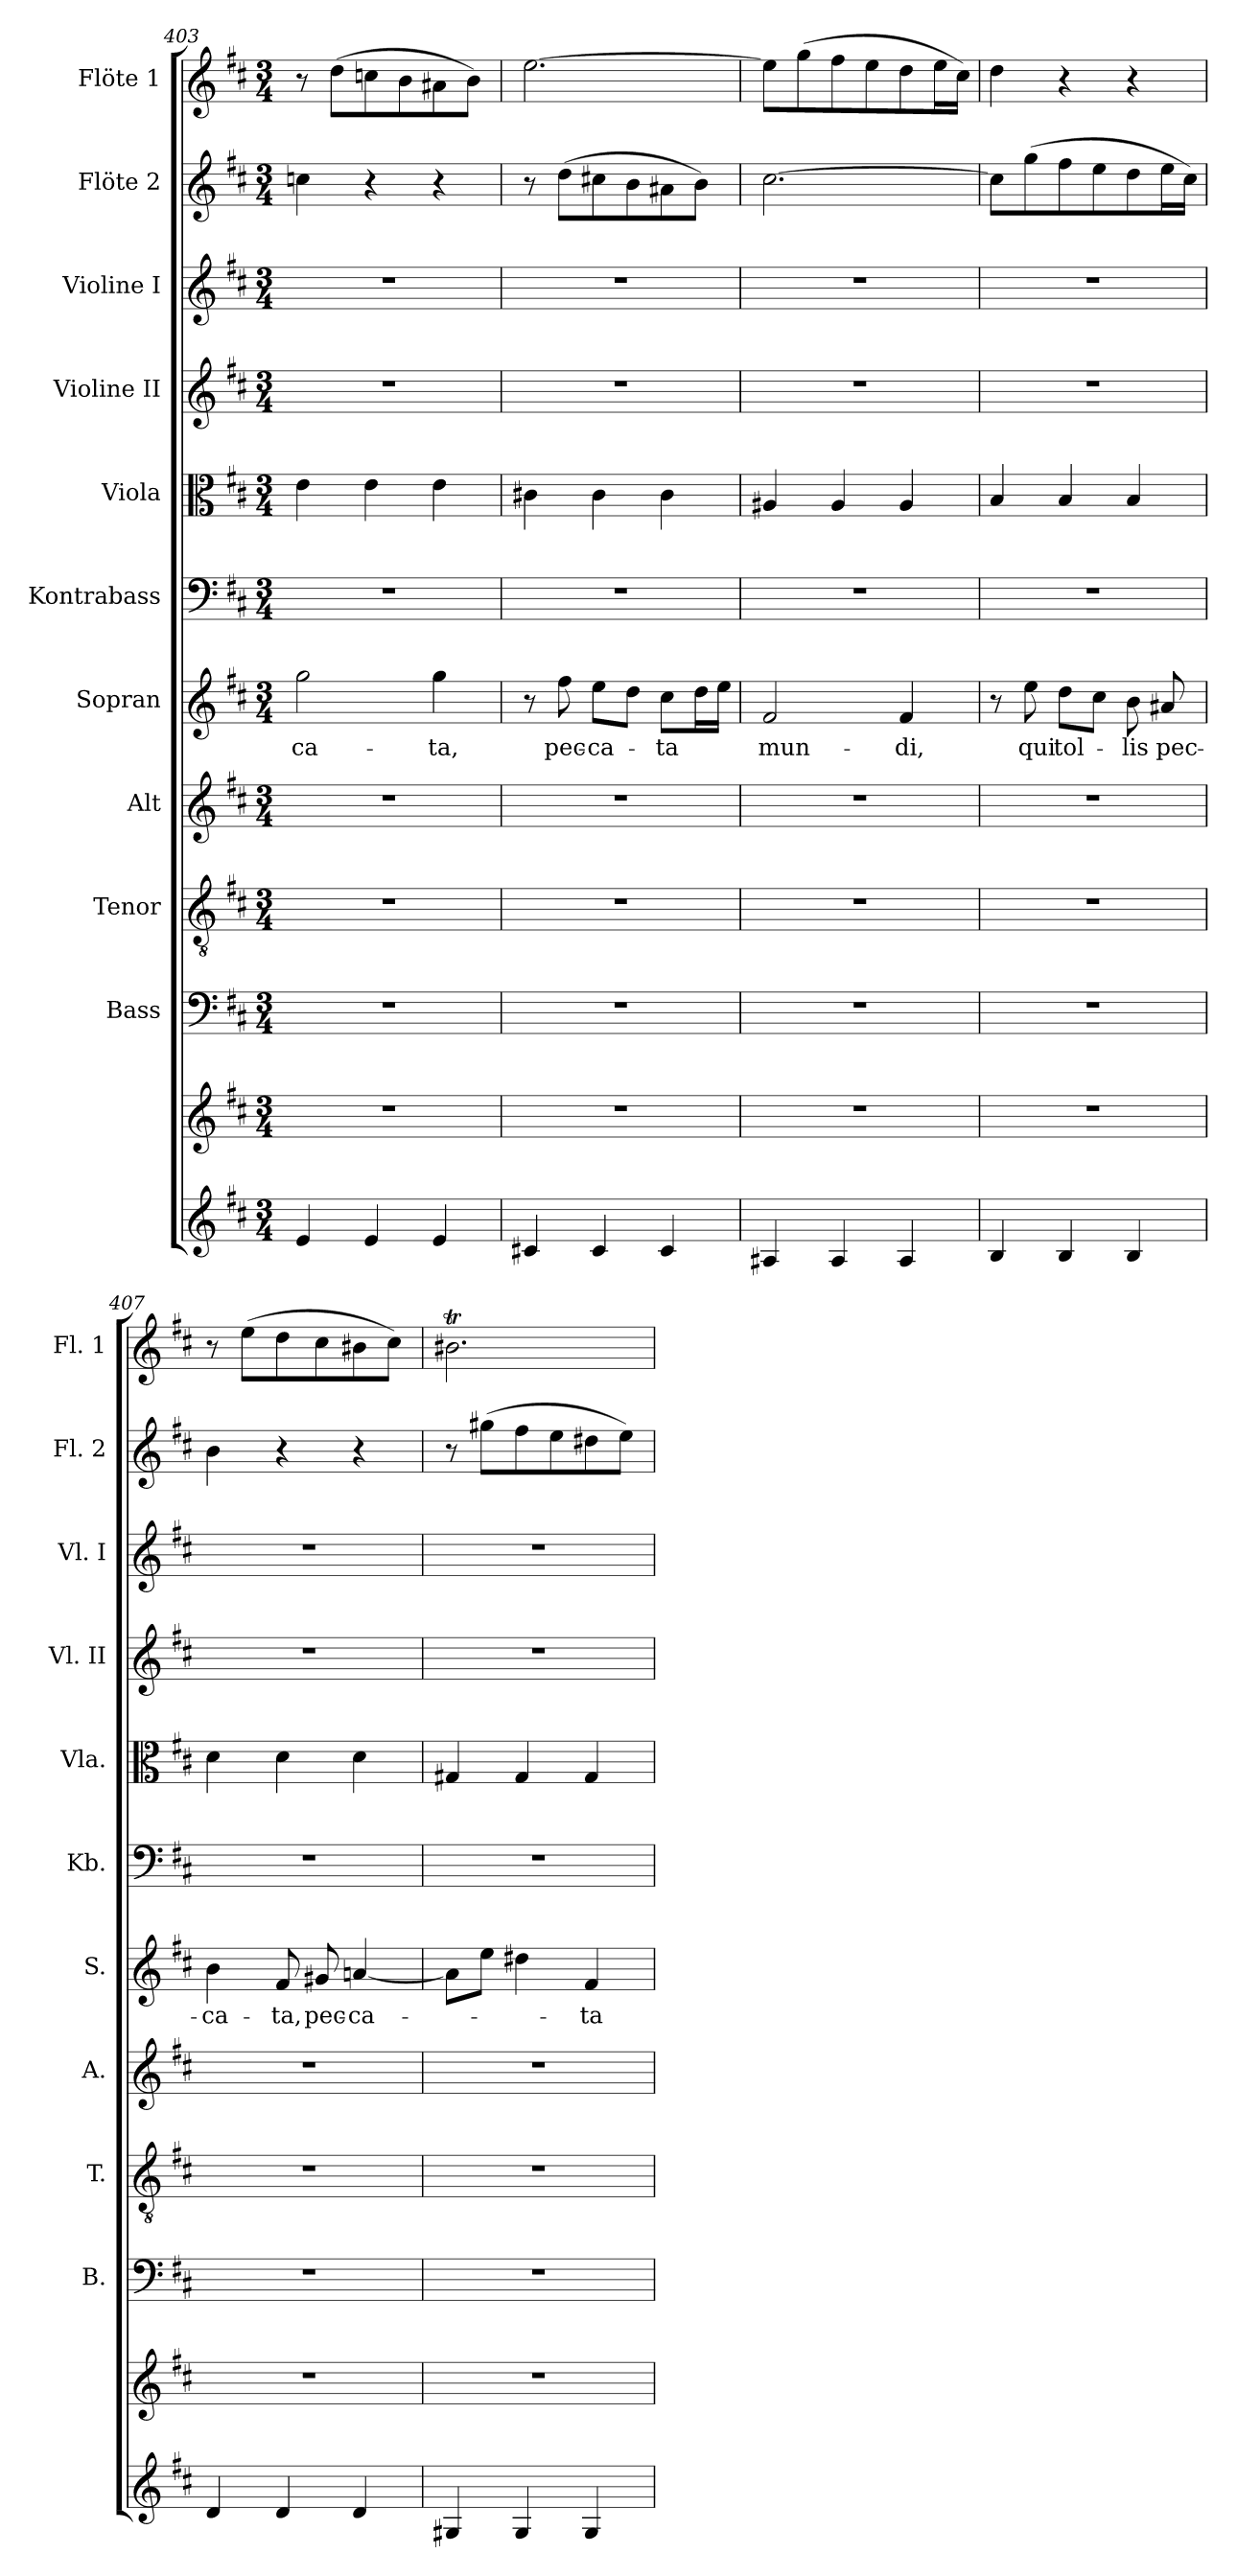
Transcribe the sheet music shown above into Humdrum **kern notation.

**kern	**kern	**kern	**kern	**kern	**kern	**text	**kern	**kern	**kern	**kern	**kern	**kern
*part11	*part11	*part10	*part9	*part8	*part7	*part7	*part6	*part5	*part4	*part3	*part2	*part1
*staff12	*staff11	*staff10	*staff9	*staff8	*staff7	*staff7	*staff6	*staff5	*staff4	*staff3	*staff2	*staff1
*	*	*I"Bass	*I"Tenor	*I"Alt	*I"Sopran	*	*I"Kontrabass	*I"Viola	*I"Violine II	*I"Violine I	*I"Flöte 2	*I"Flöte 1
*	*	*I'B.	*I'T.	*I'A.	*I'S.	*	*I'Kb.	*I'Vla.	*I'Vl. II	*I'Vl. I	*I'Fl. 2	*I'Fl. 1
!!LO:PB:g=z
*clefG2	*clefG2	*clefF4	*clefGv2	*clefG2	*clefG2	*	*clefF4	*clefC3	*clefG2	*clefG2	*clefG2	*clefG2
*	*	*	*	*	*	*	*ITrd7c12	*	*	*	*	*
*k[f#c#]	*k[f#c#]	*k[f#c#]	*k[f#c#]	*k[f#c#]	*k[f#c#]	*	*k[f#c#]	*k[f#c#]	*k[f#c#]	*k[f#c#]	*k[f#c#]	*k[f#c#]
*D:	*D:	*D:	*D:	*D:	*D:	*	*D:	*D:	*D:	*D:	*D:	*D:
*M3/4	*M3/4	*M3/4	*M3/4	*M3/4	*M3/4	*	*M3/4	*M3/4	*M3/4	*M3/4	*M3/4	*M3/4
=403	=403	=403	=403	=403	=403	=403	=403	=403	=403	=403	=403	=403
!	!	!	!	!	!	!LO:LY:b	!	!	!	!	!	!
4e/	2.r	2.r	2.r	2.r	2gg\	-ca-	2.r	4e\	2.r	2.r	4ccn\	8r
.	.	.	.	.	.	.	.	.	.	.	.	(>8dd\L
4e/	.	.	.	.	.	.	.	4e\	.	.	4r	8ccn\
.	.	.	.	.	.	.	.	.	.	.	.	8b\
!	!	!	!	!	!	!LO:LY:b	!	!	!	!	!	!
4e/	.	.	.	.	4gg\	-ta,	.	4e\	.	.	4r	8a#X\
.	.	.	.	.	.	.	.	.	.	.	.	8b\J)
=404	=404	=404	=404	=404	=404	=404	=404	=404	=404	=404	=404	=404
4c#X/	2.r	2.r	2.r	2.r	8r	.	2.r	4c#X\	2.r	2.r	8r	[2.ee\
!	!	!	!	!	!	!LO:LY:b	!	!	!	!	!	!
.	.	.	.	.	8ff#\	pec-	.	.	.	.	(>8dd\L	.
!	!	!	!	!	!	!LO:LY:b	!	!	!	!	!	!
4c#/	.	.	.	.	8ee\L	-ca-	.	4c#\	.	.	8cc#X\	.
.	.	.	.	.	8dd\J	.	.	.	.	.	8b\	.
!	!	!	!	!	!	!LO:LY:b	!	!	!	!	!	!
4c#/	.	.	.	.	8cc#\L	-ta	.	4c#\	.	.	8a#X\	.
.	.	.	.	.	16dd\L	.	.	.	.	.	8b\J)	.
.	.	.	.	.	16ee\JJ	.	.	.	.	.	.	.
=405	=405	=405	=405	=405	=405	=405	=405	=405	=405	=405	=405	=405
!	!	!	!	!	!	!LO:LY:b	!	!	!	!	!	!
4A#X/	2.r	2.r	2.r	2.r	2f#/	mun-	2.r	4A#X/	2.r	2.r	[2.cc#\	8ee\L]
.	.	.	.	.	.	.	.	.	.	.	.	(>8gg\
4A#/	.	.	.	.	.	.	.	4A#/	.	.	.	8ff#\
.	.	.	.	.	.	.	.	.	.	.	.	8ee\
!	!	!	!	!	!	!LO:LY:b	!	!	!	!	!	!
4A#/	.	.	.	.	4f#/	-di,	.	4A#/	.	.	.	8dd\
.	.	.	.	.	.	.	.	.	.	.	.	16ee\L
.	.	.	.	.	.	.	.	.	.	.	.	16cc#\JJ)
=406	=406	=406	=406	=406	=406	=406	=406	=406	=406	=406	=406	=406
4B/	2.r	2.r	2.r	2.r	8r	.	2.r	4B/	2.r	2.r	8cc#\L]	4dd\
!	!	!	!	!	!	!LO:LY:b	!	!	!	!	!	!
.	.	.	.	.	8ee\	qui	.	.	.	.	(>8gg\	.
!	!	!	!	!	!	!LO:LY:b	!	!	!	!	!	!
4B/	.	.	.	.	8dd\L	tol-	.	4B/	.	.	8ff#\	4r
.	.	.	.	.	8cc#\J	.	.	.	.	.	8ee\	.
!	!	!	!	!	!	!LO:LY:b	!	!	!	!	!	!
4B/	.	.	.	.	8b\	-lis	.	4B/	.	.	8dd\	4r
!	!	!	!	!	!	!LO:LY:b	!	!	!	!	!	!
.	.	.	.	.	8a#X/	pec-	.	.	.	.	16ee\L	.
.	.	.	.	.	.	.	.	.	.	.	16cc#\JJ)	.
=407	=407	=407	=407	=407	=407	=407	=407	=407	=407	=407	=407	=407
!	!	!	!	!	!	!LO:LY:b	!	!	!	!	!	!
4d/	2.r	2.r	2.r	2.r	4b\	-ca-	2.r	4d\	2.r	2.r	4b\	8r
.	.	.	.	.	.	.	.	.	.	.	.	(>8ee\L
!	!	!	!	!	!	!LO:LY:b	!	!	!	!	!	!
4d/	.	.	.	.	8f#/	-ta,	.	4d\	.	.	4r	8dd\
!	!	!	!	!	!	!LO:LY:b	!	!	!	!	!	!
.	.	.	.	.	8g#X/	pec-	.	.	.	.	.	8cc#\
!	!	!	!	!	!	!LO:LY:b	!	!	!	!	!	!
4d/	.	.	.	.	[4an/	-ca-	.	4d\	.	.	4r	8b#X\
.	.	.	.	.	.	.	.	.	.	.	.	8cc#\J)
!!LO:PB:g=z
=408	=408	=408	=408	=408	=408	=408	=408	=408	=408	=408	=408	=408
4G#X/	2.r	2.r	2.r	2.r	8a\L]	.	2.r	4G#X/	2.r	2.r	8r	2.b#Xt\
.	.	.	.	.	8ee\J	.	.	.	.	.	(>8gg#X\L	.
4G#/	.	.	.	.	4dd#X\	.	.	4G#/	.	.	8ff#\	.
.	.	.	.	.	.	.	.	.	.	.	8ee\	.
!	!	!	!	!	!	!LO:LY:b	!	!	!	!	!	!
4G#/	.	.	.	.	4f#/	-ta	.	4G#/	.	.	8dd#X\	.
.	.	.	.	.	.	.	.	.	.	.	8ee\J)	.
=	=	=	=	=	=	=	=	=	=	=	=	=
*-	*-	*-	*-	*-	*-	*-	*-	*-	*-	*-	*-	*-
